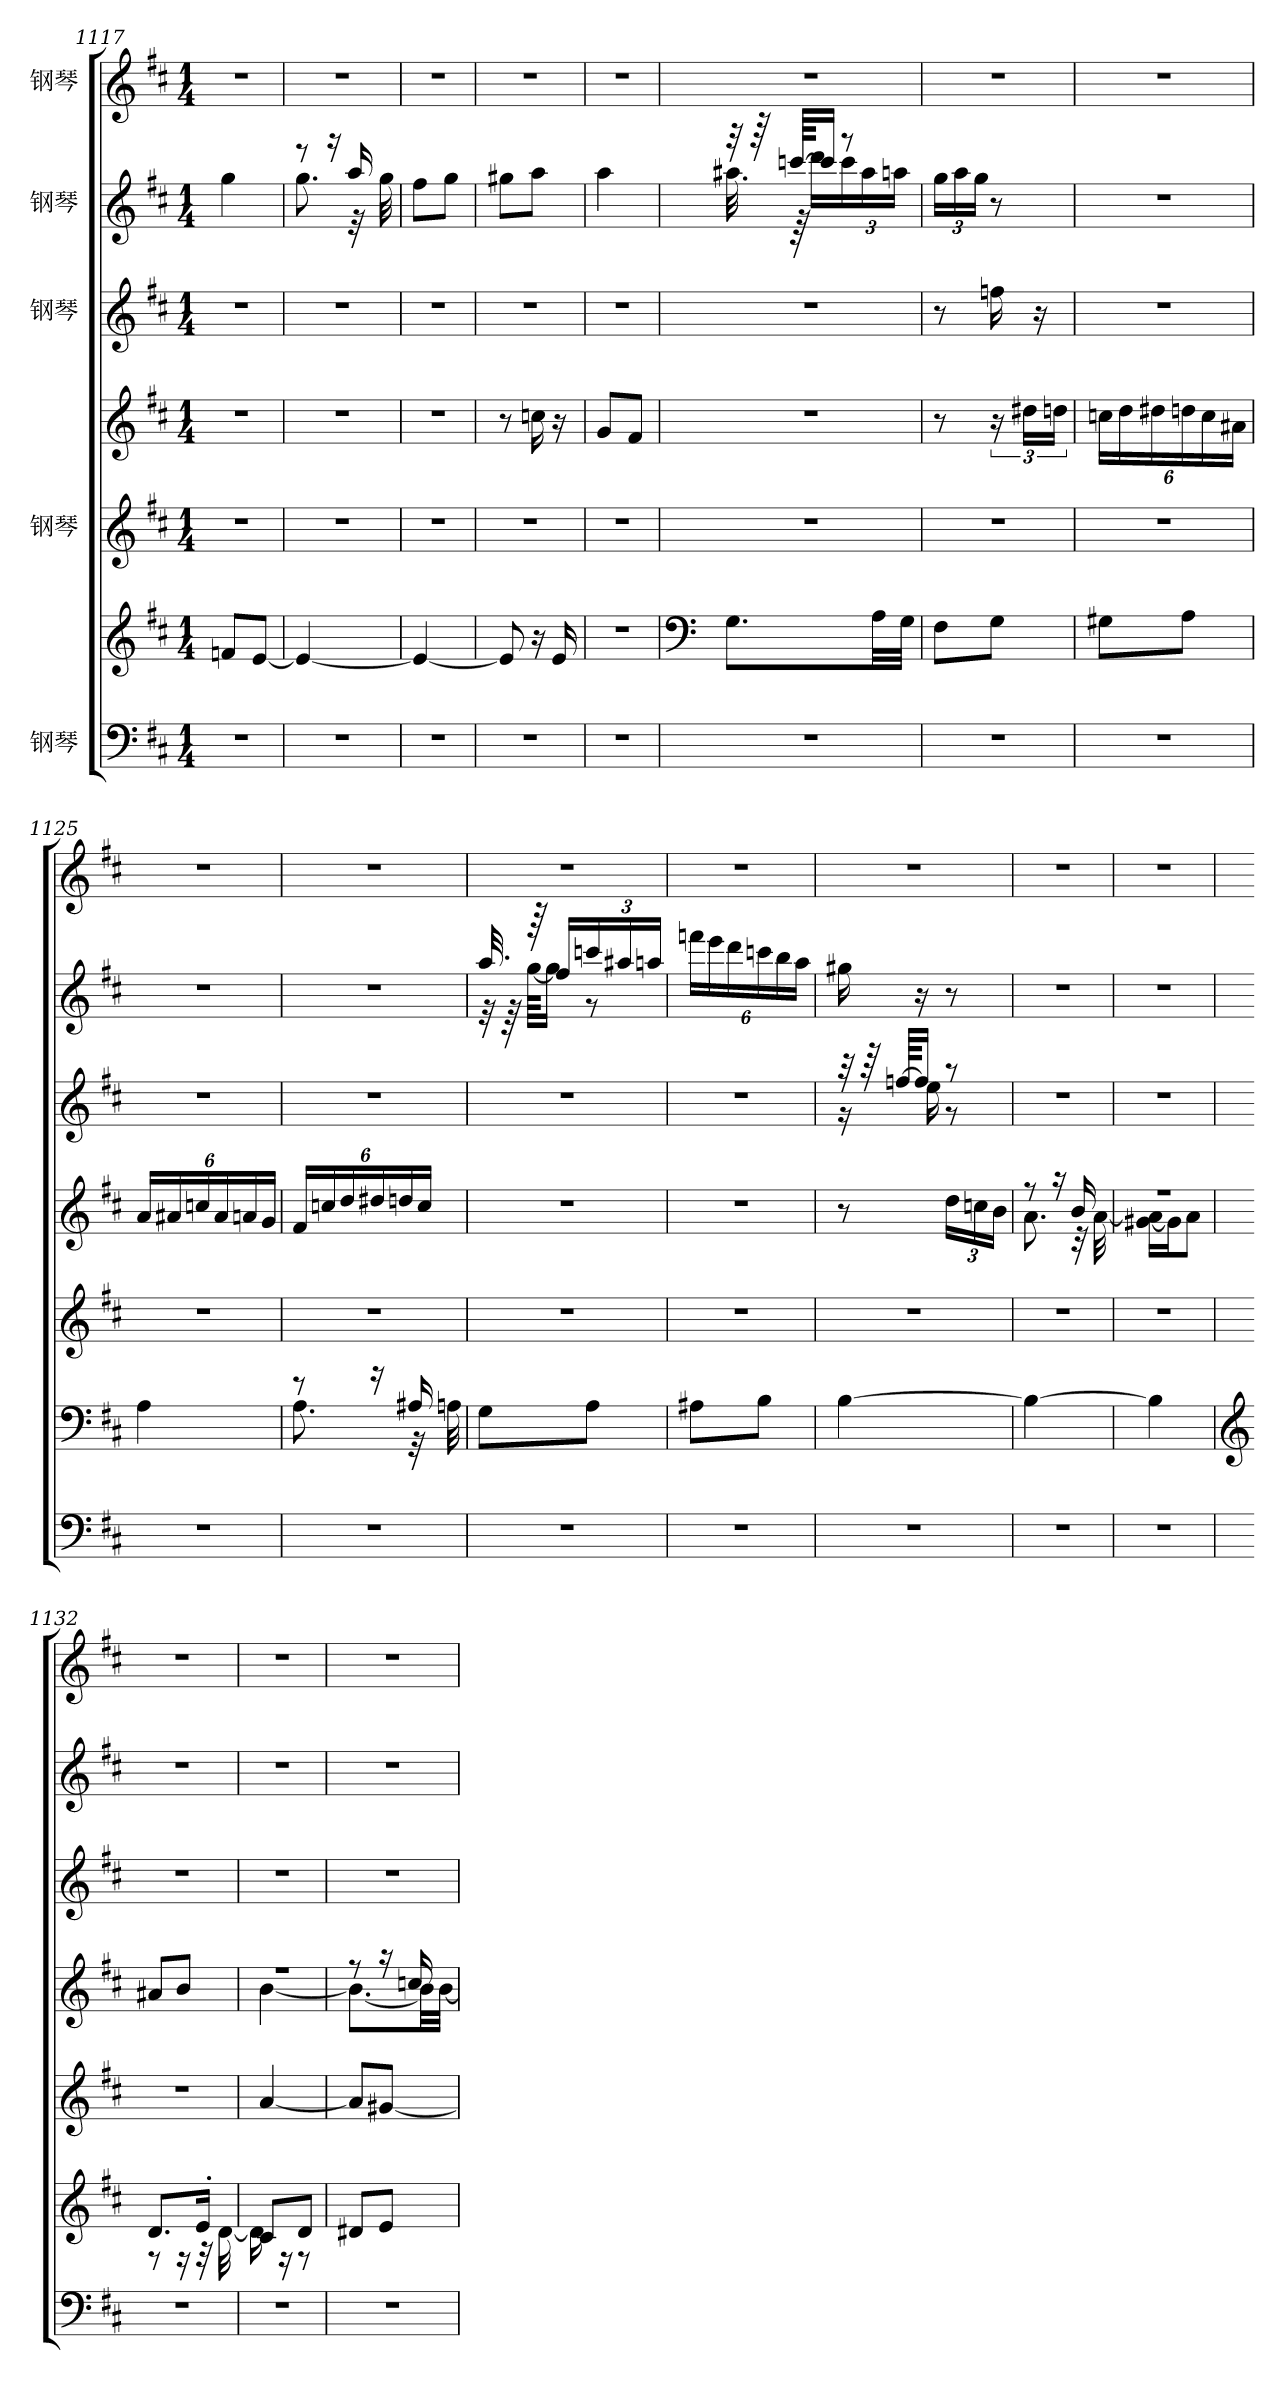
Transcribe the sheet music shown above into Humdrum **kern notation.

**kern	**kern	**kern	**kern	**kern	**kern	**kern
*part5	*part5	*part4	*part4	*part3	*part2	*part1
*staff7	*staff6	*staff5	*staff4	*staff3	*staff2	*staff1
*I"钢琴	*	*I"钢琴	*	*I"钢琴	*I"钢琴	*I"钢琴
*clefF4	*clefG2	*clefG2	*clefG2	*clefG2	*clefG2	*clefG2
*k[f#c#]	*k[f#c#]	*k[f#c#]	*k[f#c#]	*k[f#c#]	*k[f#c#]	*k[f#c#]
*M1/4	*M1/4	*M1/4	*M1/4	*M1/4	*M1/4	*M1/4
=1117	=1117	=1117	=1117	=1117	=1117	=1117
4r	8fn/L	4r	4r	4r	4gg\	4r
.	[8e/J	.	.	.	.	.
=1118	=1118	=1118	=1118	=1118	=1118	=1118
*	*	*	*	*	*^	*
4r	4e/_	4r	4r	4r	8r	8.gg\	4r
.	.	.	.	.	16r	.	.
.	.	.	.	.	16aa/	32r	.
.	.	.	.	.	.	32gg\	.
*	*	*	*	*	*v	*v	*
=1119	=1119	=1119	=1119	=1119	=1119	=1119
4r	4e/_	4r	4r	4r	8ff#\L	4r
.	.	.	.	.	8gg\J	.
=1120	=1120	=1120	=1120	=1120	=1120	=1120
4r	8e/]	4r	8r	4r	8gg#X\L	4r
.	16r	.	16ccn\	.	8aa\J	.
.	16e/	.	16r	.	.	.
=1121	=1121	=1121	=1121	=1121	=1121	=1121
4r	4r	4r	8g/L	4r	4aa\	4r
.	.	.	8f#/J	.	.	.
!!LO:PB:g=z
=1122	=1122	=1122	=1122	=1122	=1122	=1122
*	*clefF4	*	*	*	*	*
*	*	*	*	*	*^	*
4r	8.G\L	4r	4r	4r	32r	32.aa#X\	4r
.	.	.	.	.	64r	.	.
.	.	.	.	.	[64cccn/KKLL	64r	.
.	.	.	.	.	16ccc/JJ]	16ddd\LL	.
*	*	*	*	*	*	*Xbrackettup	*
.	.	.	.	.	8r	24ccc\	.
.	.	.	.	.	.	24aa#\	.
.	32A\LL	.	.	.	.	.	.
.	.	.	.	.	.	24aan\JJ	.
.	32G\JJJ	.	.	.	.	.	.
*	*	*	*	*	*v	*v	*
=1123	=1123	=1123	=1123	=1123	=1123	=1123
4r	8F#\L	4r	8r	8r	24gg\LL	4r
.	.	.	.	.	24aa\	.
.	.	.	.	.	24gg\JJ	.
.	8G\J	.	24r	16ffn\	8r	.
.	.	.	24dd#X\LL	.	.	.
.	.	.	.	16r	.	.
.	.	.	24ddn\JJ	.	.	.
=1124	=1124	=1124	=1124	=1124	=1124	=1124
*	*	*	*Xbrackettup	*	*	*
4r	8G#X\L	4r	24ccn\LL	4r	4r	4r
.	.	.	24dd\	.	.	.
.	.	.	24dd#X\	.	.	.
.	8A\J	.	24ddn\	.	.	.
.	.	.	24cc\	.	.	.
.	.	.	24a#X\JJ	.	.	.
=1125	=1125	=1125	=1125	=1125	=1125	=1125
4r	4A\	4r	24a/LL	4r	4r	4r
.	.	.	24a#X/	.	.	.
.	.	.	24ccn/	.	.	.
.	.	.	24a#/	.	.	.
.	.	.	24an/	.	.	.
.	.	.	24g/JJ	.	.	.
!!LO:PB:g=z
=1126	=1126	=1126	=1126	=1126	=1126	=1126
*	*^	*	*	*	*	*
4r	8r	8.A\	4r	24f#/LL	4r	4r	4r
.	.	.	.	24ccn/	.	.	.
.	.	.	.	24dd/	.	.	.
.	16r	.	.	24dd#X/	.	.	.
.	.	.	.	24ddn/	.	.	.
.	16A#X/	32r	.	.	.	.	.
.	.	.	.	24cc/JJ	.	.	.
.	.	32An\	.	.	.	.	.
*	*v	*v	*	*	*	*	*
=1127	=1127	=1127	=1127	=1127	=1127	=1127
*	*	*	*	*	*^	*
4r	8G\L	4r	4r	4r	32.aa/	32r	4r
.	.	.	.	.	.	64r	.
.	.	.	.	.	64r	[64gg\KKLL	.
.	.	.	.	.	16ff#/LL	16gg\JJ]	.
.	8A\J	.	.	.	24cccn/	8r	.
.	.	.	.	.	24aa#X/	.	.
.	.	.	.	.	24aan/JJ	.	.
*	*	*	*	*	*v	*v	*
=1128	=1128	=1128	=1128	=1128	=1128	=1128
4r	8A#X\L	4r	4r	4r	24fffn\LL	4r
.	.	.	.	.	24eee\	.
.	.	.	.	.	24ddd\	.
.	8B\J	.	.	.	24cccn\	.
.	.	.	.	.	24bb\	.
.	.	.	.	.	24aa\JJ	.
!!LO:PB:g=z
=1129	=1129	=1129	=1129	=1129	=1129	=1129
*	*	*	*	*^	*	*
4r	[4B\	4r	8r	32r	16r	16gg#X\	4r
.	.	.	.	64r	.	.	.
.	.	.	.	[64ffn/KKLL	.	.	.
.	.	.	.	16ff/JJ]	16ee\	16r	.
.	.	.	24dd\LL	8r	8r	8r	.
.	.	.	24ccn\	.	.	.	.
.	.	.	24b\JJ	.	.	.	.
*	*	*	*	*v	*v	*	*
=1130	=1130	=1130	=1130	=1130	=1130	=1130
*	*	*	*^	*	*	*
4r	4B\_	4r	8r	8.a\	4r	4r	4r
.	.	.	16r	.	.	.	.
.	.	.	16b/	32r	.	.	.
.	.	.	.	[32a\	.	.	.
=1131	=1131	=1131	=1131	=1131	=1131	=1131	=1131
4r	4B\]	4r	4r	[16g#X\ 16a\]LL	4r	4r	4r
.	.	.	.	16g#\J]	.	.	.
.	.	.	.	8a\J	.	.	.
*	*	*	*v	*v	*	*	*
=1132	=1132	=1132	=1132	=1132	=1132	=1132
*	*clefG2	*	*	*	*	*
*	*^	*	*	*	*	*
4r	8.d/L	8r	4r	8a#X/L	4r	4r	4r
.	.	16r	.	8b/J	.	.	.
.	16e'/Jk	32r	.	.	.	.	.
.	.	[32d\	.	.	.	.	.
=1133	=1133	=1133	=1133	=1133	=1133	=1133	=1133
*	*	*	*	*^	*	*	*
4r	8c#/L	16d\]	[4a/	4r	[4b\	4r	4r	4r
.	.	16r	.	.	.	.	.	.
.	8d/J	8r	.	.	.	.	.	.
*	*v	*v	*	*	*	*	*	*
=1134	=1134	=1134	=1134	=1134	=1134	=1134	=1134
4r	8d#X/L	8a/L]	8r	8.b\L_	4r	4r	4r
.	8e/J	[8g#X/J	16r	.	.	.	.
.	.	.	16ccn/	32b\LL]	.	.	.
.	.	.	.	[32b\JJJ	.	.	.
*	*	*	*v	*v	*	*	*
=	=	=	=	=	=	=
*-	*-	*-	*-	*-	*-	*-
